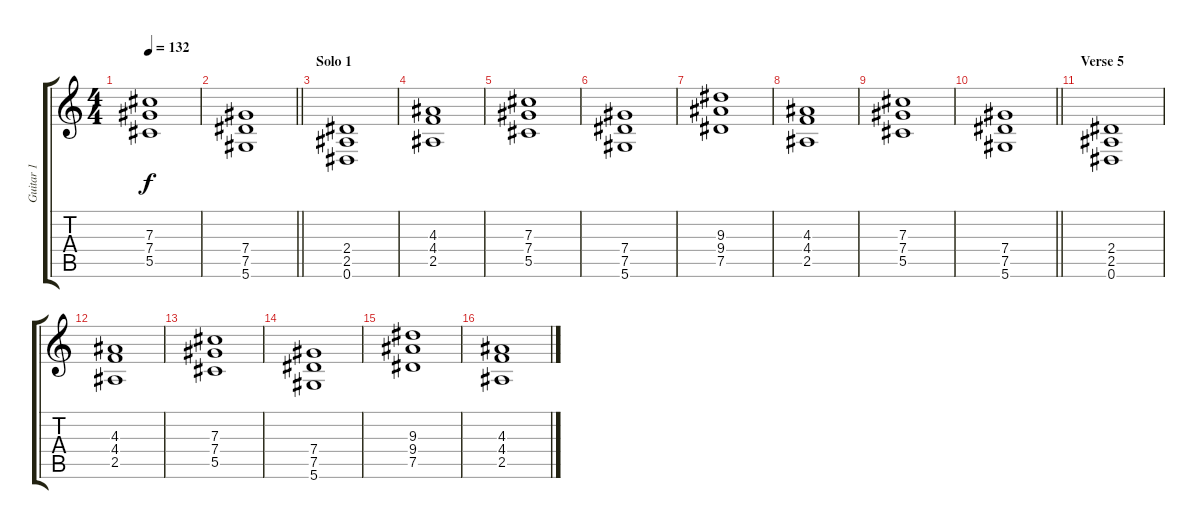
\track ("Guitar 1" "Guitar 1") {instrument distortionguitar}
\staff {score tabs}
\tuning (Eb4 Bb3 Gb3 Db3 Ab2 Eb2) {hide}
\ts (4 4)
\tempo 132
\clef g2
\ks c
(7.3 7.4 5.5).1{dy f} |
\barLineRight lightlight
(7.4 7.5 5.6).1 |
\section ("" "Solo 1")
(2.4 2.5 0.6).1 |
(4.3 4.4 2.5).1 |
(7.3 7.4 5.5).1 |
(7.4 7.5 5.6).1 |
(9.3 9.4 7.5).1 |
(4.3 4.4 2.5).1 |
(7.3 7.4 5.5).1 |
\barLineRight lightlight
(7.4 7.5 5.6).1 |
\section ("" "Verse 5")
(2.4 2.5 0.6).1 |
(4.3 4.4 2.5).1 |
(7.3 7.4 5.5).1 |
(7.4 7.5 5.6).1 |
(9.3 9.4 7.5).1 |
(4.3 4.4 2.5).1
